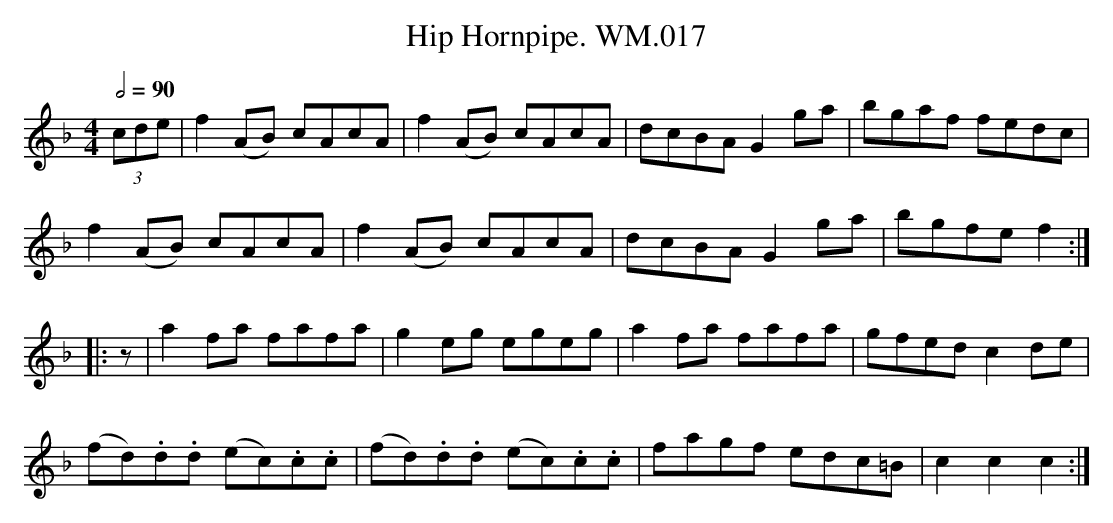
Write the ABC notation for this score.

X:1
T:Hip Hornpipe. WM.017
M:4/4
L:1/8
Q:1/2=90
K:F
(3cde|f2(AB) cAcA|f2(AB) cAcA|dcBAG2ga|bgaf fedc|
f2(AB) cAcA|f2(AB) cAcA|dcBAG2ga|bgfef2:|
|:z|a2fa fafa|g2eg egeg|a2fa fafa|gfedc2de|
(fd).d.d (ec).c.c|(fd).d.d (ec).c.c|fagf edc=B| c2c2c2:|
